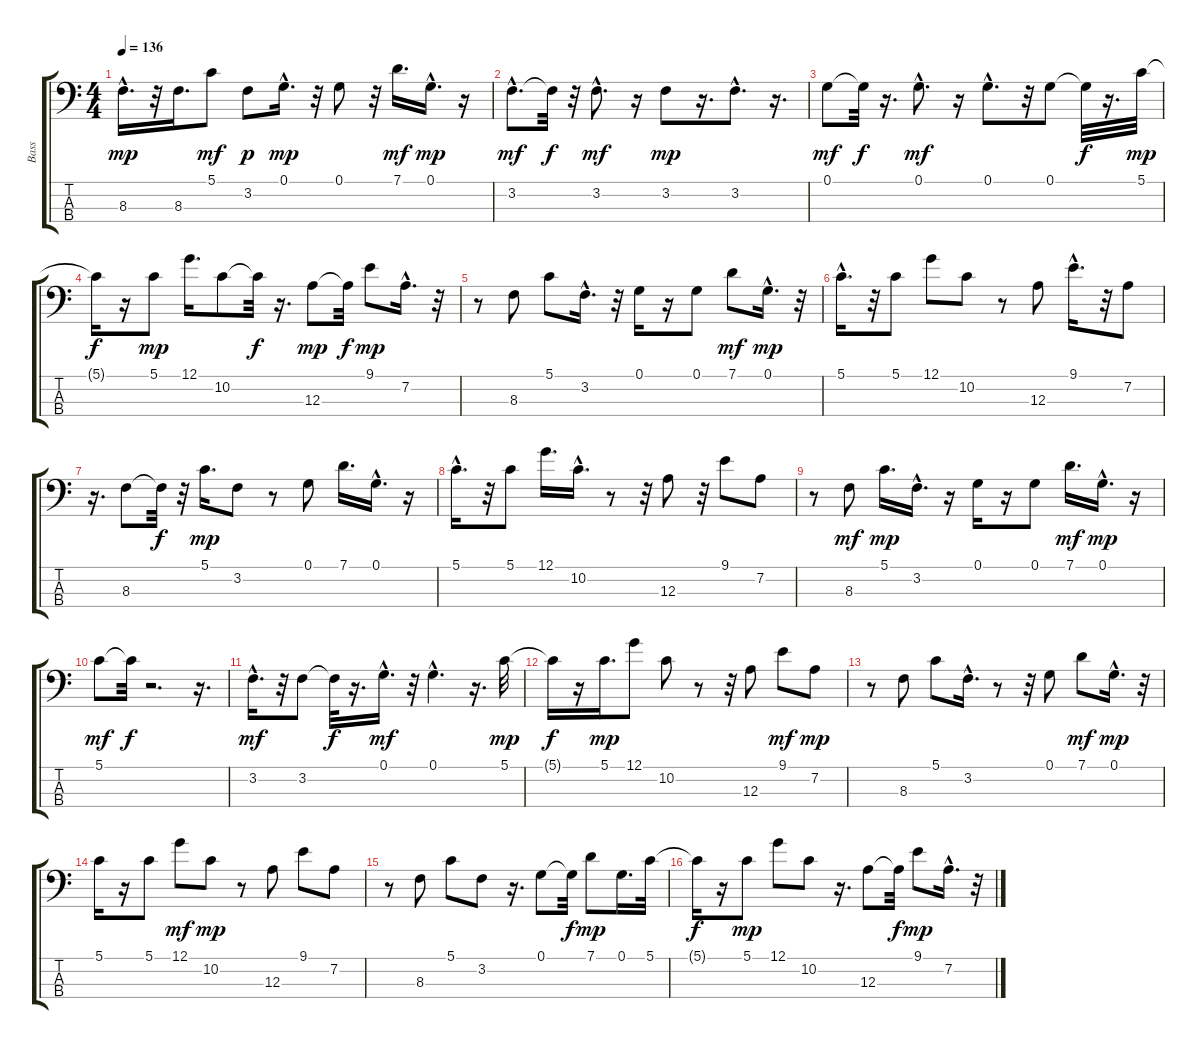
\track ("Bass" "Bass") {instrument electricbassfinger}
\staff {score tabs}
\tuning (G2 D2 A1 E1) {hide}
\ts (4 4)
\tempo 136
\clef f4
\ks c
8.3{hac}.16{d dy mp} r.32 8.3.16{d} 5.1.8{dy mf} 3.2.8{dy p} 0.1{hac}.16{d dy mp} r.32 0.1.8 r.32 7.1.16{d dy mf} 0.1{hac}.16{d dy mp} r.16 |
3.2{hac}.8{d dy mf} 3.2{t}.32{dy f} r.32 3.2{hac}.8{d dy mf} r.16 3.2.8{dy mp} r.16{d} 3.2{hac}.8{d} r.16{d} |
0.1.8{dy mf} 0.1{t}.32{dy f} r.16{d} 0.1{hac}.8{d dy mf} r.16 0.1{hac}.8{d} r.32 0.1.8 0.1{t}.32{dy f} r.16{d} 5.1.32{dy mp} |
5.1{t}.16{dy f} r.16 5.1.8{dy mp} 12.1.16{d} 10.2.8 10.2{t}.32{dy f} r.16{d} 12.3.8{dy mp} 12.3{t}.32{dy f} 9.1.8{dy mp} 7.2{hac}.16{d} r.32 |
r.8 8.3.8 5.1.8 3.2{hac}.16{d} r.32 0.1.16 r.16 0.1.8 7.1.8{dy mf} 0.1{hac}.16{d dy mp} r.32 |
5.1{hac}.16{d} r.32 5.1.8 12.1.8 10.2.8 r.8 12.3.8 9.1{hac}.16{d} r.32 7.2.8 |
r.16{d} 8.3.8 8.3{t}.32{dy f} r.32 5.1.16{d dy mp} 3.2.8 r.8 0.1.8 7.1.16{d} 0.1{hac}.16{d} r.16 |
5.1{hac}.16{d} r.32 5.1.8 12.1.16{d} 10.2{hac}.16{d} r.8 r.32 12.3.8 r.32 9.1.8 7.2.8 |
r.8 8.3.8{dy mf} 5.1.16{d dy mp} 3.2{hac}.16{d} r.16 0.1.16 r.16 0.1.8 7.1.16{d dy mf} 0.1{hac}.16{d dy mp} r.16 |
5.1.8{dy mf} 5.1{t}.32{dy f} r.2{d} r.16{d} |
3.2{hac}.16{d dy mf} r.32 3.2.8 3.2{t}.32{dy f} r.16{d} 0.1{hac}.16{d dy mf} r.32 0.1{hac}.4{d} r.16{d} 5.1.32{dy mp} |
5.1{t}.16{dy f} r.16 5.1.16{d dy mp} 12.1.8 10.2.8 r.8 r.32 12.3.8 9.1.8{dy mf} 7.2.8{dy mp} |
r.8 8.3.8 5.1.8 3.2{hac}.16{d} r.8 r.32 0.1.8 7.1.8{dy mf} 0.1{hac}.16{d dy mp} r.32 |
5.1.16 r.16 5.1.8 12.1.8{dy mf} 10.2.8{dy mp} r.8 12.3.8 9.1.8 7.2.8 |
r.8 8.3.8 5.1.8 3.2.8 r.16{d} 0.1.8 0.1{t}.32{dy f} 7.1.8{dy mp} 0.1.16{d} 5.1.32 |
5.1{t}.16{dy f} r.16 5.1.8{dy mp} 12.1.8 10.2.8 r.16{d} 12.3.8 12.3{t}.32{dy f} 9.1.8{dy mp} 7.2{hac}.16{d} r.32
